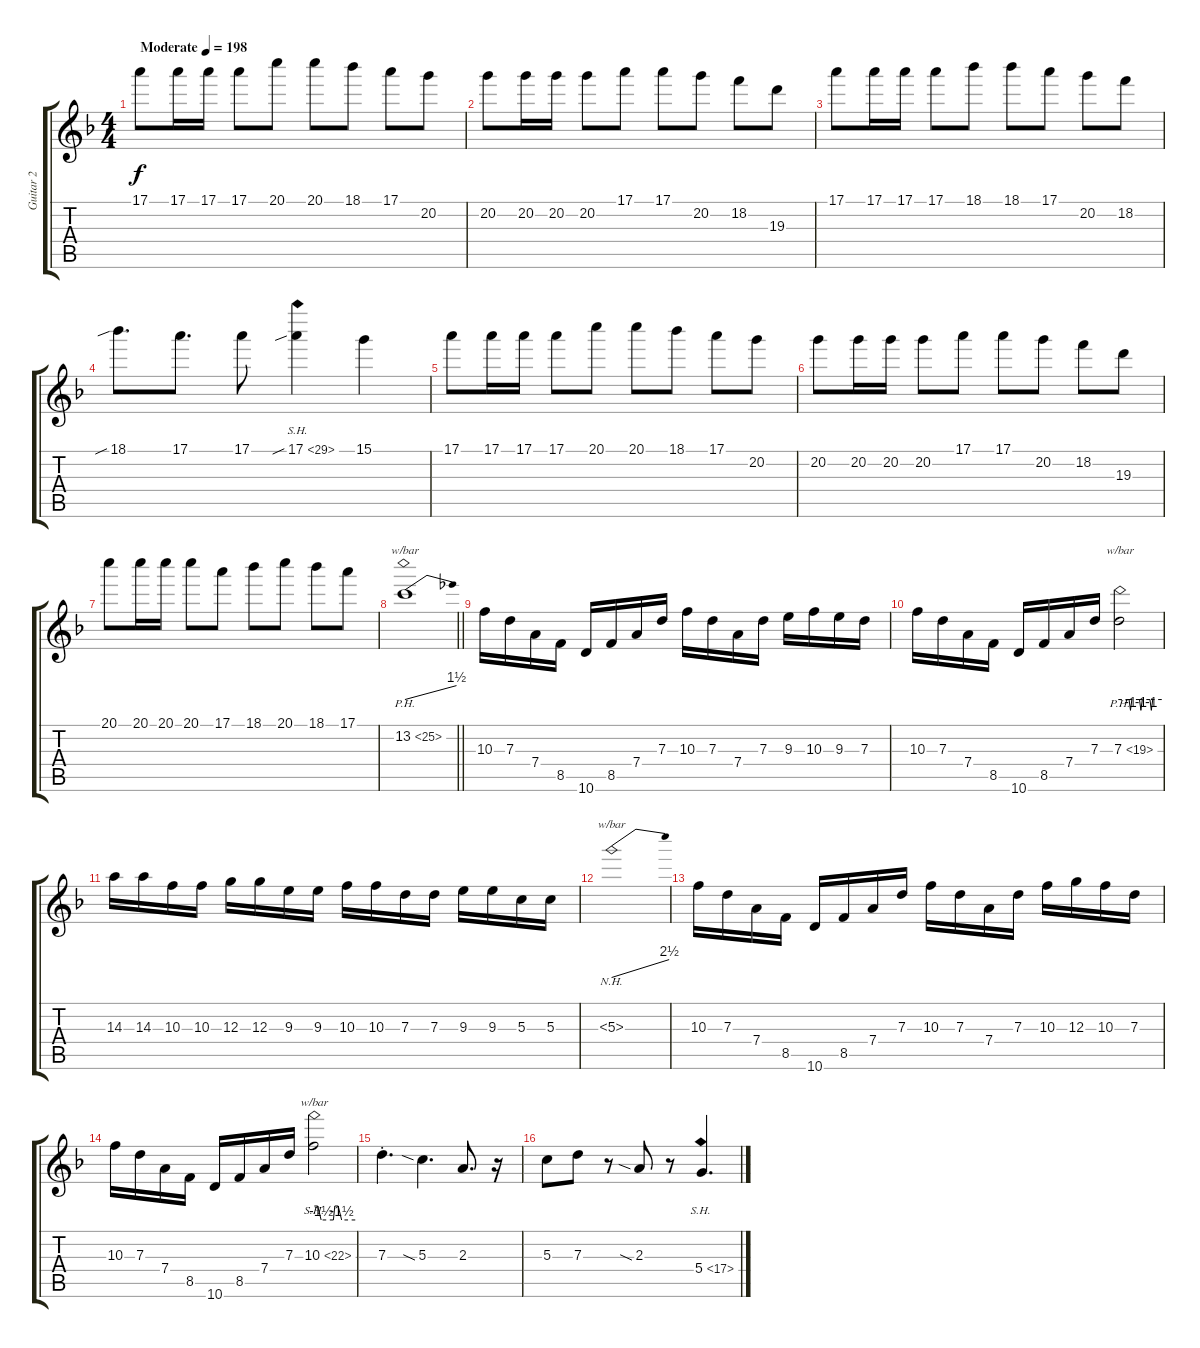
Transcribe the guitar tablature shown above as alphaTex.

\track ("Guitar 2" "Guitar 2") {instrument distortionguitar}
\staff {score tabs}
\tuning (E4 B3 G3 D3 A2 E2) {hide}
\ts (4 4)
\tempo (198 "Moderate")
\clef g2
\ks dminor
17.1.8{dy f instrument distortionguitar} 17.1.16 17.1.16 17.1.8 20.1.8 20.1.8 18.1.8 17.1.8 20.2.8 |
20.2.8 20.2.16 20.2.16 20.2.8 17.1.8 17.1.8 20.2.8 18.2.8 19.3.8 |
17.1.8 17.1.16 17.1.16 17.1.8 18.1.8 18.1.8 17.1.8 20.2.8 18.2.8 |
18.1{sib}.8{d} 17.1.8{d} 17.1.8 17.1{sh 12 sib}.4 15.1.4 |
17.1.8 17.1.16 17.1.16 17.1.8 20.1.8 20.1.8 18.1.8 17.1.8 20.2.8 |
20.2.8 20.2.16 20.2.16 20.2.8 17.1.8 17.1.8 20.2.8 18.2.8 19.3.8 |
20.1.8 20.1.16 20.1.16 20.1.8 17.1.8 18.1.8 20.1.8 18.1.8 17.1.8 |
\barLineRight lightlight
13.2{ph 12}.1{tbe (dive default 0 0 60 6)} |
10.3.16 7.3.16 7.4.16 8.5.16 10.6.16 8.5.16 7.4.16 7.3.16 10.3.16 7.3.16 7.4.16 7.3.16 9.3.16 10.3.16 9.3.16 7.3.16 |
10.3.16 7.3.16 7.4.16 8.5.16 10.6.16 8.5.16 7.4.16 7.3.16 7.3{ph 12}.2{tbe (custom default 0 0 13 0 15 -4 17 0 28 0 30 -4 32 0 43 0 45 -4 47 0 60 0)} |
14.3.16 14.3.16 10.3.16 10.3.16 12.3.16 12.3.16 9.3.16 9.3.16 10.3.16 10.3.16 7.3.16 7.3.16 9.3.16 9.3.16 5.3.16 5.3.16 |
5.3{nh}.1{tbe (dive default 0 0 60 10)} |
10.3.16 7.3.16 7.4.16 8.5.16 10.6.16 8.5.16 7.4.16 7.3.16 10.3.16 7.3.16 7.4.16 7.3.16 10.3.16 12.3.16 10.3.16 7.3.16 |
10.3.16 7.3.16 7.4.16 8.5.16 10.6.16 8.5.16 7.4.16 7.3.16 10.3{sh 12}.2{tbe (custom default 0 0 5 0 10 -6 28 -6 30 0 35 0 40 -6 60 -6)} |
7.3{st}.4{d} 5.3{sia}.4{d} 2.3.8{d} r.16 |
5.3.8 7.3.8 r.8 2.3{sia}.8 r.8 5.4{sh 12}.4{d}
